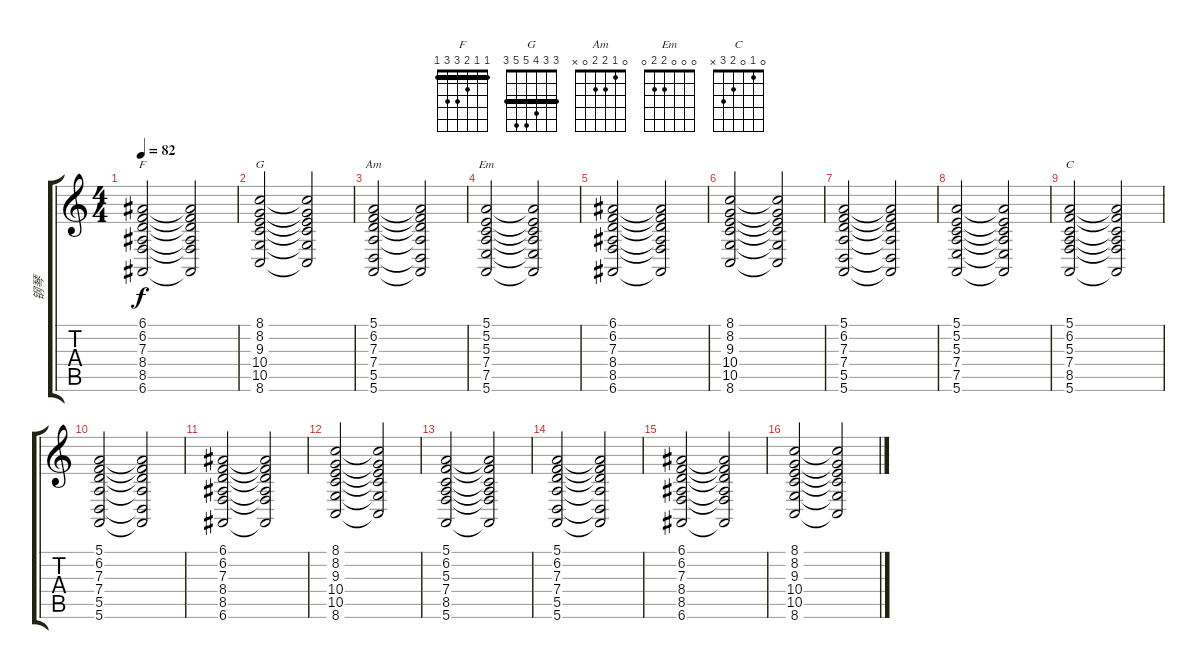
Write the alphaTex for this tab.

\track ("钢琴" "钢琴") {instrument choiraahs}
\staff {score tabs}
\tuning (E4 B3 G3 D3 A2 E2) {hide}
\chord ("F" 1 1 2 3 3 1) {barre 1}
\chord ("G" 3 3 4 5 5 3) {barre 3}
\chord ("Am" 0 1 2 2 0 x)
\chord ("Em" 0 0 0 2 2 0)
\chord ("C" 0 1 0 2 3 x)
\ts (4 4)
\tempo 82
\clef g2
\ks c
(6.1 6.2 7.3 8.4 8.5 6.6).2{ch "F" dy f} (6.1{t} 6.2{t} 7.3{t} 8.4{t} 8.5{t} 6.6{t}).2 |
(8.1 8.2 9.3 10.4 10.5 8.6).2{ch "G"} (8.1{t} 8.2{t} 9.3{t} 10.4{t} 10.5{t} 8.6{t}).2 |
(5.1 6.2 7.3 7.4 5.5 5.6).2{ch "Am"} (5.1{t} 6.2{t} 7.3{t} 7.4{t} 5.5{t} 5.6{t}).2 |
(5.1 5.2 5.3 7.4 7.5 5.6).2{ch "Em"} (5.1{t} 5.2{t} 5.3{t} 7.4{t} 7.5{t} 5.6{t}).2 |
(6.1 6.2 7.3 8.4 8.5 6.6).2 (6.1{t} 6.2{t} 7.3{t} 8.4{t} 8.5{t} 6.6{t}).2 |
(8.1 8.2 9.3 10.4 10.5 8.6).2 (8.1{t} 8.2{t} 9.3{t} 10.4{t} 10.5{t} 8.6{t}).2 |
(5.1 6.2 7.3 7.4 5.5 5.6).2 (5.1{t} 6.2{t} 7.3{t} 7.4{t} 5.5{t} 5.6{t}).2 |
(5.1 5.2 5.3 7.4 7.5 5.6).2 (5.1{t} 5.2{t} 5.3{t} 7.4{t} 7.5{t} 5.6{t}).2 |
(5.1 6.2 5.3 7.4 8.5 5.6).2{ch "C"} (5.1{t} 6.2{t} 5.3{t} 7.4{t} 8.5{t} 5.6{t}).2 |
(5.1 6.2 7.3 7.4 5.5 5.6).2 (5.1{t} 6.2{t} 7.3{t} 7.4{t} 5.5{t} 5.6{t}).2 |
(6.1 6.2 7.3 8.4 8.5 6.6).2 (6.1{t} 6.2{t} 7.3{t} 8.4{t} 8.5{t} 6.6{t}).2 |
(8.1 8.2 9.3 10.4 10.5 8.6).2 (8.1{t} 8.2{t} 9.3{t} 10.4{t} 10.5{t} 8.6{t}).2 |
(5.1 6.2 5.3 7.4 8.5 5.6).2 (5.1{t} 6.2{t} 5.3{t} 7.4{t} 8.5{t} 5.6{t}).2 |
(5.1 6.2 7.3 7.4 5.5 5.6).2 (5.1{t} 6.2{t} 7.3{t} 7.4{t} 5.5{t} 5.6{t}).2 |
(6.1 6.2 7.3 8.4 8.5 6.6).2 (6.1{t} 6.2{t} 7.3{t} 8.4{t} 8.5{t} 6.6{t}).2 |
(8.1 8.2 9.3 10.4 10.5 8.6).2 (8.1{t} 8.2{t} 9.3{t} 10.4{t} 10.5{t} 8.6{t}).2
